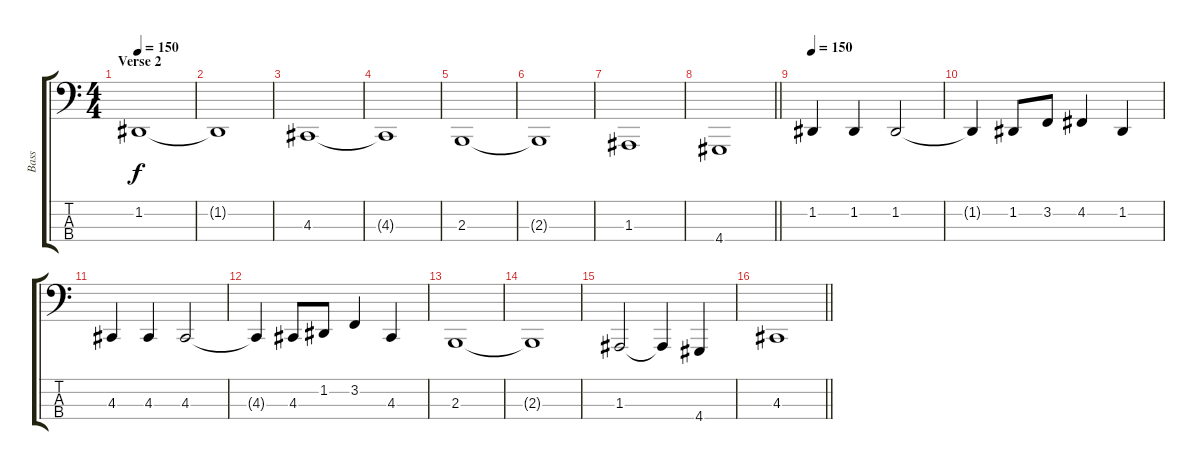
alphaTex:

\track ("Bass" "Bass") {instrument lead8bassandlead}
\staff {score tabs}
\tuning (G2 D2 A1 E1) {hide}
\ts (4 4)
\section ("" "Verse 2")
\tempo 150
\clef f4
\ks c
1.2.1{dy f} |
1.2{t}.1 |
4.3.1 |
4.3{t}.1 |
2.3.1 |
2.3{t}.1 |
1.3.1 |
\barLineRight lightlight
4.4.1 |
\tempo 150
1.2.4 1.2.4 1.2.2 |
1.2{t}.4 1.2.8 3.2.8 4.2.4 1.2.4 |
4.3.4 4.3.4 4.3.2 |
4.3{t}.4 4.3.8 1.2.8 3.2.4 4.3.4 |
2.3.1 |
2.3{t}.1 |
1.3.2 1.3{t}.4 4.4.4 |
\barLineRight lightlight
4.3.1
